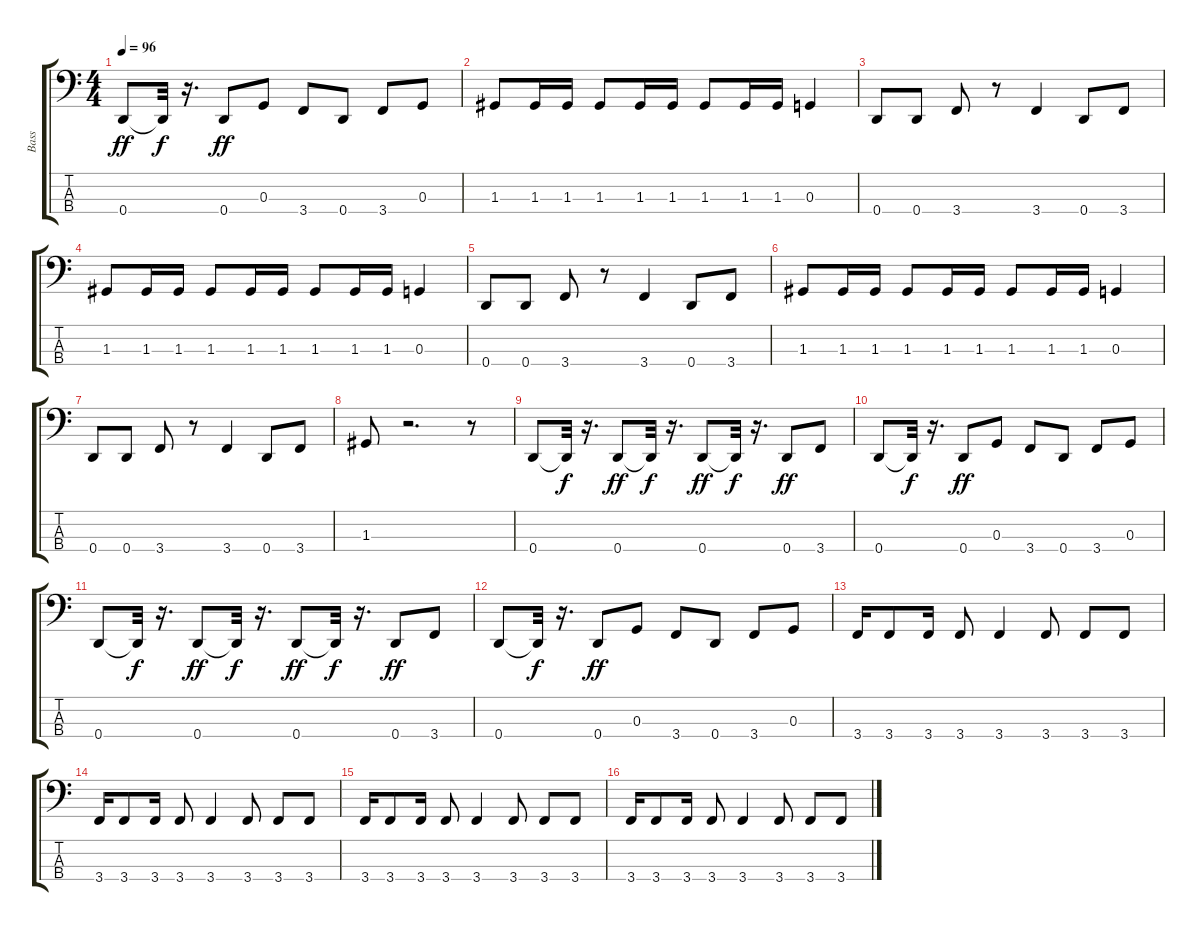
\track ("Bass" "Bass") {instrument electricbasspick}
\staff {score tabs}
\tuning (F2 C2 G1 D1) {hide}
\ts (4 4)
\tempo 96
\clef f4
\ks c
0.4.8{dy ff} 0.4{t}.32{dy f} r.16{d} 0.4.8{dy ff} 0.3.8 3.4.8 0.4.8 3.4.8 0.3.8 |
1.3.8 1.3.16 1.3.16 1.3.8 1.3.16 1.3.16 1.3.8 1.3.16 1.3.16 0.3.4 |
0.4.8 0.4.8 3.4.8 r.8 3.4.4 0.4.8 3.4.8 |
1.3.8 1.3.16 1.3.16 1.3.8 1.3.16 1.3.16 1.3.8 1.3.16 1.3.16 0.3.4 |
0.4.8 0.4.8 3.4.8 r.8 3.4.4 0.4.8 3.4.8 |
1.3.8 1.3.16 1.3.16 1.3.8 1.3.16 1.3.16 1.3.8 1.3.16 1.3.16 0.3.4 |
0.4.8 0.4.8 3.4.8 r.8 3.4.4 0.4.8 3.4.8 |
1.3.8 r.2{d} r.8 |
0.4.8 0.4{t}.32{dy f} r.16{d} 0.4.8{dy ff} 0.4{t}.32{dy f} r.16{d} 0.4.8{dy ff} 0.4{t}.32{dy f} r.16{d} 0.4.8{dy ff} 3.4.8 |
0.4.8 0.4{t}.32{dy f} r.16{d} 0.4.8{dy ff} 0.3.8 3.4.8 0.4.8 3.4.8 0.3.8 |
0.4.8 0.4{t}.32{dy f} r.16{d} 0.4.8{dy ff} 0.4{t}.32{dy f} r.16{d} 0.4.8{dy ff} 0.4{t}.32{dy f} r.16{d} 0.4.8{dy ff} 3.4.8 |
0.4.8 0.4{t}.32{dy f} r.16{d} 0.4.8{dy ff} 0.3.8 3.4.8 0.4.8 3.4.8 0.3.8 |
3.4.16 3.4.8 3.4.16 3.4.8 3.4.4 3.4.8 3.4.8 3.4.8 |
3.4.16 3.4.8 3.4.16 3.4.8 3.4.4 3.4.8 3.4.8 3.4.8 |
3.4.16 3.4.8 3.4.16 3.4.8 3.4.4 3.4.8 3.4.8 3.4.8 |
3.4.16 3.4.8 3.4.16 3.4.8 3.4.4 3.4.8 3.4.8 3.4.8
